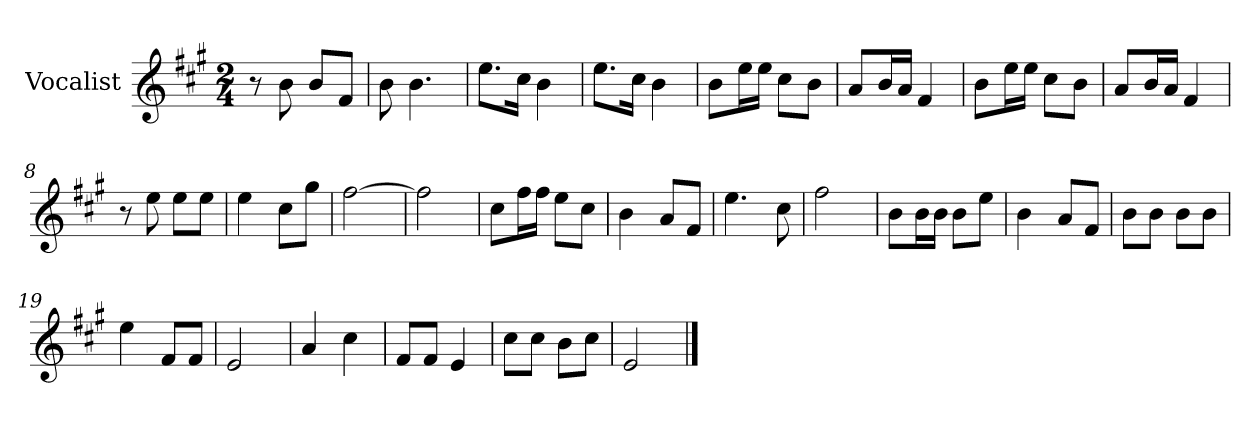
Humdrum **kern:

**kern
*part1
*staff1
*I"Vocalist
*k[f#c#g#]
*A:
*M2/4
=
8r
8b
8bL
8f#J
=1
8b
4.b
=2
8.eeL
16cc#Jk
4b
=3
8.eeL
16cc#Jk
4b
=4
8bL
16eeL
16eeJJ
8cc#L
8bJ
=5
8aL
16bL
16aJJ
4f#
=6
8bL
16eeL
16eeJJ
8cc#L
8bJ
=7
8aL
16bL
16aJJ
4f#
=8
8r
8ee
8eeL
8eeJ
=9
4ee
8cc#L
8gg#J
=10
[2ff#
=11
2ff#]
=12
8cc#L
16ff#L
16ff#JJ
8eeL
8cc#J
=13
4b
8aL
8f#J
=14
4.ee
8cc#
=15
2ff#
=16
8bL
16bL
16bJJ
8bL
8eeJ
=17
4b
8aL
8f#J
=18
8bL
8bJ
8bL
8bJ
=19
4ee
8f#L
8f#J
=20
2e
=21
4a
4cc#
=22
8f#L
8f#J
4e
=23
8cc#L
8cc#J
8bL
8cc#J
=24
2e
==
*-
